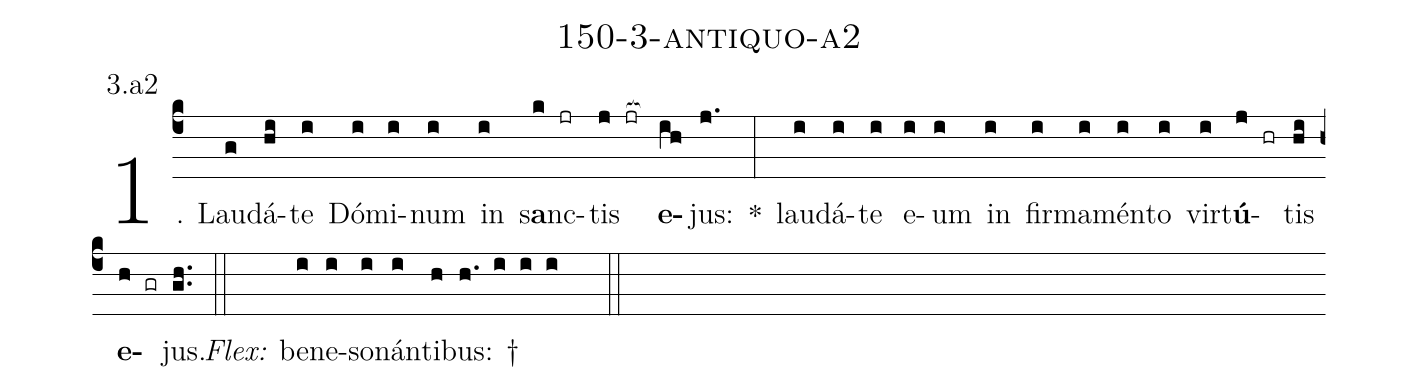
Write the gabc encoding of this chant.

name: 150-3-antiquo-a2;
annotation: 3.a2;
%%
(c4)1. Lau(g)dá(hi)te(i) Dó(i)mi(i)num(i) in(i) s<b>a</b>nc(k jr)tis(j jr[ocb:1{]) <b>e</b>(ih[ocb:0}])jus:(j.) *(:) lau(i)dá(i)te(i) e(i)um(i) in(i) fir(i)ma(i)mén(i)to(i) vir(i)t<b>ú</b>(j hr)tis(hi) <b>e</b>(h gr)jus.(gh..) (::)
<i>Flex:</i>()  be(i)ne(i)so(i)nán(i)ti(h)bus: †(h. i i i  ::)
